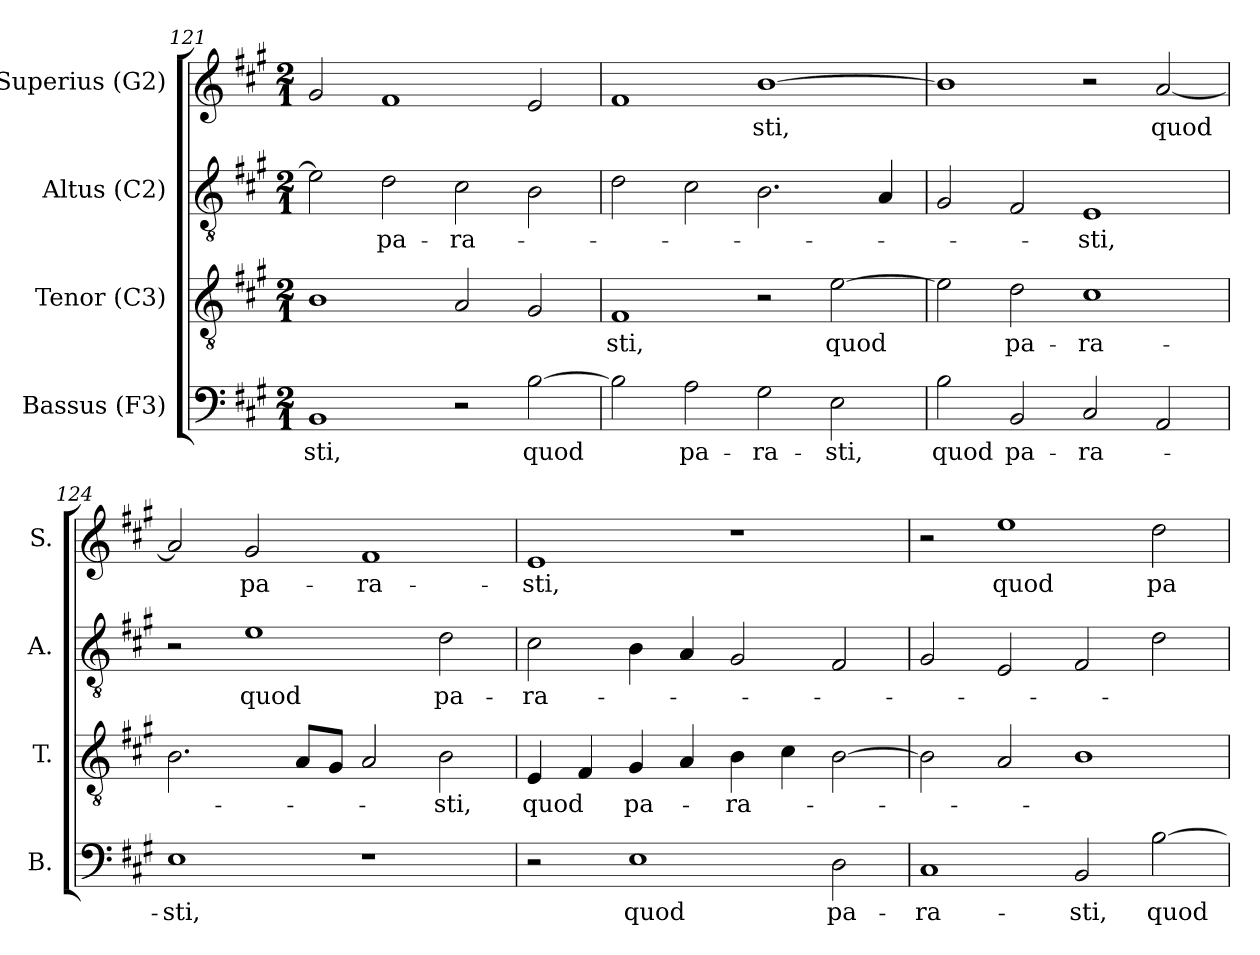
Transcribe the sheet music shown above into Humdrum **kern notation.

**kern	**text	**kern	**text	**kern	**text	**kern	**text
*part4	*part4	*part3	*part3	*part2	*part2	*part1	*part1
*staff4	*staff4	*staff3	*staff3	*staff2	*staff2	*staff1	*staff1
*I"Bassus (F3)	*	*I"Tenor (C3)	*	*I"Altus (C2)	*	*I"Superius (G2)	*
*I'B.	*	*I'T.	*	*I'A.	*	*I'S.	*
*clefF4	*	*clefGv2	*	*clefGv2	*	*clefG2	*
*	*	*ITrd7c12	*	*ITrd7c12	*	*	*
*k[f#c#g#]	*	*k[f#c#g#]	*	*k[f#c#g#]	*	*k[f#c#g#]	*
*A:	*	*A:	*	*A:	*	*A:	*
*M2/1	*	*M2/1	*	*M2/1	*	*M2/1	*
=121	=121	=121	=121	=121	=121	=121	=121
!	!LO:LY:b:color=#000000	!	!	!	!	!	!
1BBi	-sti,	1BBi	.	2Ei\]	.	2g#i/	.
!	!	!	!	!	!LO:LY:b:color=#000000	!	!
.	.	.	.	2Di\	pa-	1f#i	.
!	!	!	!	!	!LO:LY:b:color=#000000	!	!
2r	.	2AAi/	.	2C#i\	-ra-	.	.
!	!LO:LY:b:color=#000000	!	!	!	!	!	!
[2Bi\	quod	2GG#i/	.	2BBi\	.	2ei/	.
=122	=122	=122	=122	=122	=122	=122	=122
!	!	!	!LO:LY:b:color=#000000	!	!	!	!
2Bi\]	.	1FF#i	-sti,	2Di\	.	1f#i	.
!	!LO:LY:b:color=#000000	!	!	!	!	!	!
2Ai\	pa-	.	.	2C#i\	.	.	.
!	!LO:LY:b:color=#000000	!	!	!	!	!	!
!	!	!	!	!	!	!	!LO:LY:b:color=#000000
2G#i\	-ra-	2r	.	2.BBi\	.	[1bi	-sti,
!	!LO:LY:b:color=#000000	!	!	!	!	!	!
!	!	!	!LO:LY:b:color=#000000	!	!	!	!
2Ei\	-sti,	[2Ei\	quod	.	.	.	.
.	.	.	.	4AAi/	.	.	.
!!LO:LB:g=z
=123	=123	=123	=123	=123	=123	=123	=123
!	!LO:LY:b:color=#000000	!	!	!	!	!	!
2Bi\	quod	2Ei\]	.	2GG#i/	.	1bi]	.
!	!LO:LY:b:color=#000000	!	!	!	!	!	!
!	!	!	!LO:LY:b:color=#000000	!	!	!	!
2BBi/	pa-	2Di\	pa-	2FF#i/	.	.	.
!	!LO:LY:b:color=#000000	!	!	!	!	!	!
!	!	!	!LO:LY:b:color=#000000	!	!	!	!
!	!	!	!	!	!LO:LY:b:color=#000000	!	!
2C#i/	-ra-	1C#i	-ra-	1EEi	-sti,	2r	.
!	!	!	!	!	!	!	!LO:LY:b:color=#000000
2AAi/	.	.	.	.	.	[2ai/	quod
=124	=124	=124	=124	=124	=124	=124	=124
!	!LO:LY:b:color=#000000	!	!	!	!	!	!
1Ei	-sti,	2.BBi\	.	2r	.	2ai/]	.
!	!	!	!	!	!LO:LY:b:color=#000000	!	!
!	!	!	!	!	!	!	!LO:LY:b:color=#000000
.	.	.	.	1Ei	quod	2g#i/	pa-
.	.	8AAi/L	.	.	.	.	.
.	.	8GG#i/J	.	.	.	.	.
!	!	!	!	!	!	!	!LO:LY:b:color=#000000
1r	.	2AAi/	.	.	.	1f#i	-ra-
!	!	!	!LO:LY:b:color=#000000	!	!	!	!
!	!	!	!	!	!LO:LY:b:color=#000000	!	!
.	.	2BBi\	-sti,	2Di\	pa-	.	.
=125	=125	=125	=125	=125	=125	=125	=125
!	!	!	!LO:LY:b:color=#000000	!	!	!	!
!	!	!	!	!	!LO:LY:b:color=#000000	!	!
!	!	!	!	!	!	!	!LO:LY:b:color=#000000
2r	.	4EEi/	quod	2C#i\	-ra-	1ei	-sti,
.	.	4FF#i/	.	.	.	.	.
!	!LO:LY:b:color=#000000	!	!	!	!	!	!
!	!	!	!LO:LY:b:color=#000000	!	!	!	!
1Ei	quod	4GG#i/	pa-	4BBi\	.	.	.
.	.	4AAi/	.	4AAi/	.	.	.
!	!	!	!LO:LY:b:color=#000000	!	!	!	!
.	.	4BBi\	-ra-	2GG#i/	.	1r	.
.	.	4C#i\	.	.	.	.	.
!	!LO:LY:b:color=#000000	!	!	!	!	!	!
2Di\	pa-	[2BBi\	.	2FF#i/	.	.	.
=126	=126	=126	=126	=126	=126	=126	=126
!	!LO:LY:b:color=#000000	!	!	!	!	!	!
1C#i	-ra-	2BBi\]	.	2GG#i/	.	2r	.
!	!	!	!	!	!	!	!LO:LY:b:color=#000000
.	.	2AAi/	.	2EEi/	.	1eei	quod
!	!LO:LY:b:color=#000000	!	!	!	!	!	!
2BBi/	-sti,	1BBi	.	2FF#i/	.	.	.
!	!LO:LY:b:color=#000000	!	!	!	!	!	!
!	!	!	!	!	!	!	!LO:LY:b:color=#000000
[2Bi\	quod	.	.	2Di\	.	2ddi\	pa-
=	=	=	=	=	=	=	=
*-	*-	*-	*-	*-	*-	*-	*-
